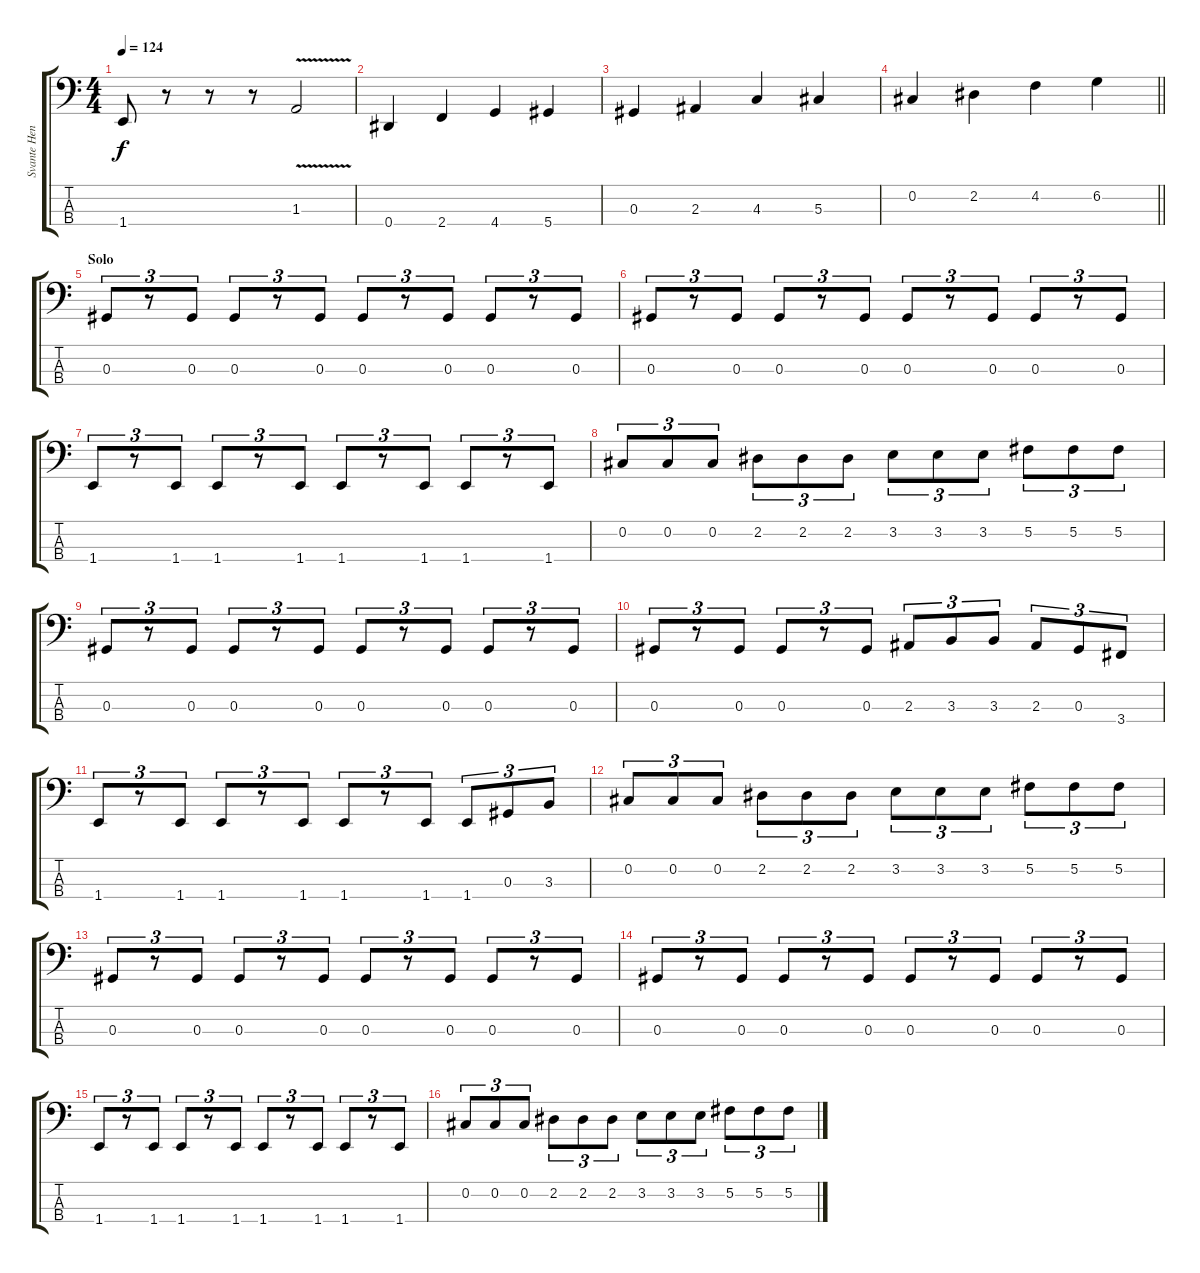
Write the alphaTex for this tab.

\track ("Svante Henrysson" "Svante Hen") {instrument electricbassfinger}
\staff {score tabs}
\tuning (Gb2 Db2 Ab1 Eb1) {hide}
\ts (4 4)
\tempo 124
\clef f4
\ks c
1.4.8{dy f} r.8 r.8 r.8 1.3{v}.2 |
0.4.4 2.4.4 4.4.4 5.4.4 |
0.3.4 2.3.4 4.3.4 5.3.4 |
\barLineRight lightlight
0.2.4 2.2.4 4.2.4 6.2.4 |
\section ("" "Solo")
0.3.8{tu (3 2)} r.8{tu (3 2)} 0.3.8{tu (3 2)} 0.3.8{tu (3 2)} r.8{tu (3 2)} 0.3.8{tu (3 2)} 0.3.8{tu (3 2)} r.8{tu (3 2)} 0.3.8{tu (3 2)} 0.3.8{tu (3 2)} r.8{tu (3 2)} 0.3.8{tu (3 2)} |
0.3.8{tu (3 2)} r.8{tu (3 2)} 0.3.8{tu (3 2)} 0.3.8{tu (3 2)} r.8{tu (3 2)} 0.3.8{tu (3 2)} 0.3.8{tu (3 2)} r.8{tu (3 2)} 0.3.8{tu (3 2)} 0.3.8{tu (3 2)} r.8{tu (3 2)} 0.3.8{tu (3 2)} |
1.4.8{tu (3 2)} r.8{tu (3 2)} 1.4.8{tu (3 2)} 1.4.8{tu (3 2)} r.8{tu (3 2)} 1.4.8{tu (3 2)} 1.4.8{tu (3 2)} r.8{tu (3 2)} 1.4.8{tu (3 2)} 1.4.8{tu (3 2)} r.8{tu (3 2)} 1.4.8{tu (3 2)} |
0.2.8{tu (3 2)} 0.2.8{tu (3 2)} 0.2.8{tu (3 2)} 2.2.8{tu (3 2)} 2.2.8{tu (3 2)} 2.2.8{tu (3 2)} 3.2.8{tu (3 2)} 3.2.8{tu (3 2)} 3.2.8{tu (3 2)} 5.2.8{tu (3 2)} 5.2.8{tu (3 2)} 5.2.8{tu (3 2)} |
0.3.8{tu (3 2)} r.8{tu (3 2)} 0.3.8{tu (3 2)} 0.3.8{tu (3 2)} r.8{tu (3 2)} 0.3.8{tu (3 2)} 0.3.8{tu (3 2)} r.8{tu (3 2)} 0.3.8{tu (3 2)} 0.3.8{tu (3 2)} r.8{tu (3 2)} 0.3.8{tu (3 2)} |
0.3.8{tu (3 2)} r.8{tu (3 2)} 0.3.8{tu (3 2)} 0.3.8{tu (3 2)} r.8{tu (3 2)} 0.3.8{tu (3 2)} 2.3.8{tu (3 2)} 3.3.8{tu (3 2)} 3.3.8{tu (3 2)} 2.3.8{tu (3 2)} 0.3.8{tu (3 2)} 3.4.8{tu (3 2)} |
1.4.8{tu (3 2)} r.8{tu (3 2)} 1.4.8{tu (3 2)} 1.4.8{tu (3 2)} r.8{tu (3 2)} 1.4.8{tu (3 2)} 1.4.8{tu (3 2)} r.8{tu (3 2)} 1.4.8{tu (3 2)} 1.4.8{tu (3 2)} 0.3.8{tu (3 2)} 3.3.8{tu (3 2)} |
0.2.8{tu (3 2)} 0.2.8{tu (3 2)} 0.2.8{tu (3 2)} 2.2.8{tu (3 2)} 2.2.8{tu (3 2)} 2.2.8{tu (3 2)} 3.2.8{tu (3 2)} 3.2.8{tu (3 2)} 3.2.8{tu (3 2)} 5.2.8{tu (3 2)} 5.2.8{tu (3 2)} 5.2.8{tu (3 2)} |
0.3.8{tu (3 2)} r.8{tu (3 2)} 0.3.8{tu (3 2)} 0.3.8{tu (3 2)} r.8{tu (3 2)} 0.3.8{tu (3 2)} 0.3.8{tu (3 2)} r.8{tu (3 2)} 0.3.8{tu (3 2)} 0.3.8{tu (3 2)} r.8{tu (3 2)} 0.3.8{tu (3 2)} |
0.3.8{tu (3 2)} r.8{tu (3 2)} 0.3.8{tu (3 2)} 0.3.8{tu (3 2)} r.8{tu (3 2)} 0.3.8{tu (3 2)} 0.3.8{tu (3 2)} r.8{tu (3 2)} 0.3.8{tu (3 2)} 0.3.8{tu (3 2)} r.8{tu (3 2)} 0.3.8{tu (3 2)} |
1.4.8{tu (3 2)} r.8{tu (3 2)} 1.4.8{tu (3 2)} 1.4.8{tu (3 2)} r.8{tu (3 2)} 1.4.8{tu (3 2)} 1.4.8{tu (3 2)} r.8{tu (3 2)} 1.4.8{tu (3 2)} 1.4.8{tu (3 2)} r.8{tu (3 2)} 1.4.8{tu (3 2)} |
0.2.8{tu (3 2)} 0.2.8{tu (3 2)} 0.2.8{tu (3 2)} 2.2.8{tu (3 2)} 2.2.8{tu (3 2)} 2.2.8{tu (3 2)} 3.2.8{tu (3 2)} 3.2.8{tu (3 2)} 3.2.8{tu (3 2)} 5.2.8{tu (3 2)} 5.2.8{tu (3 2)} 5.2.8{tu (3 2)}
